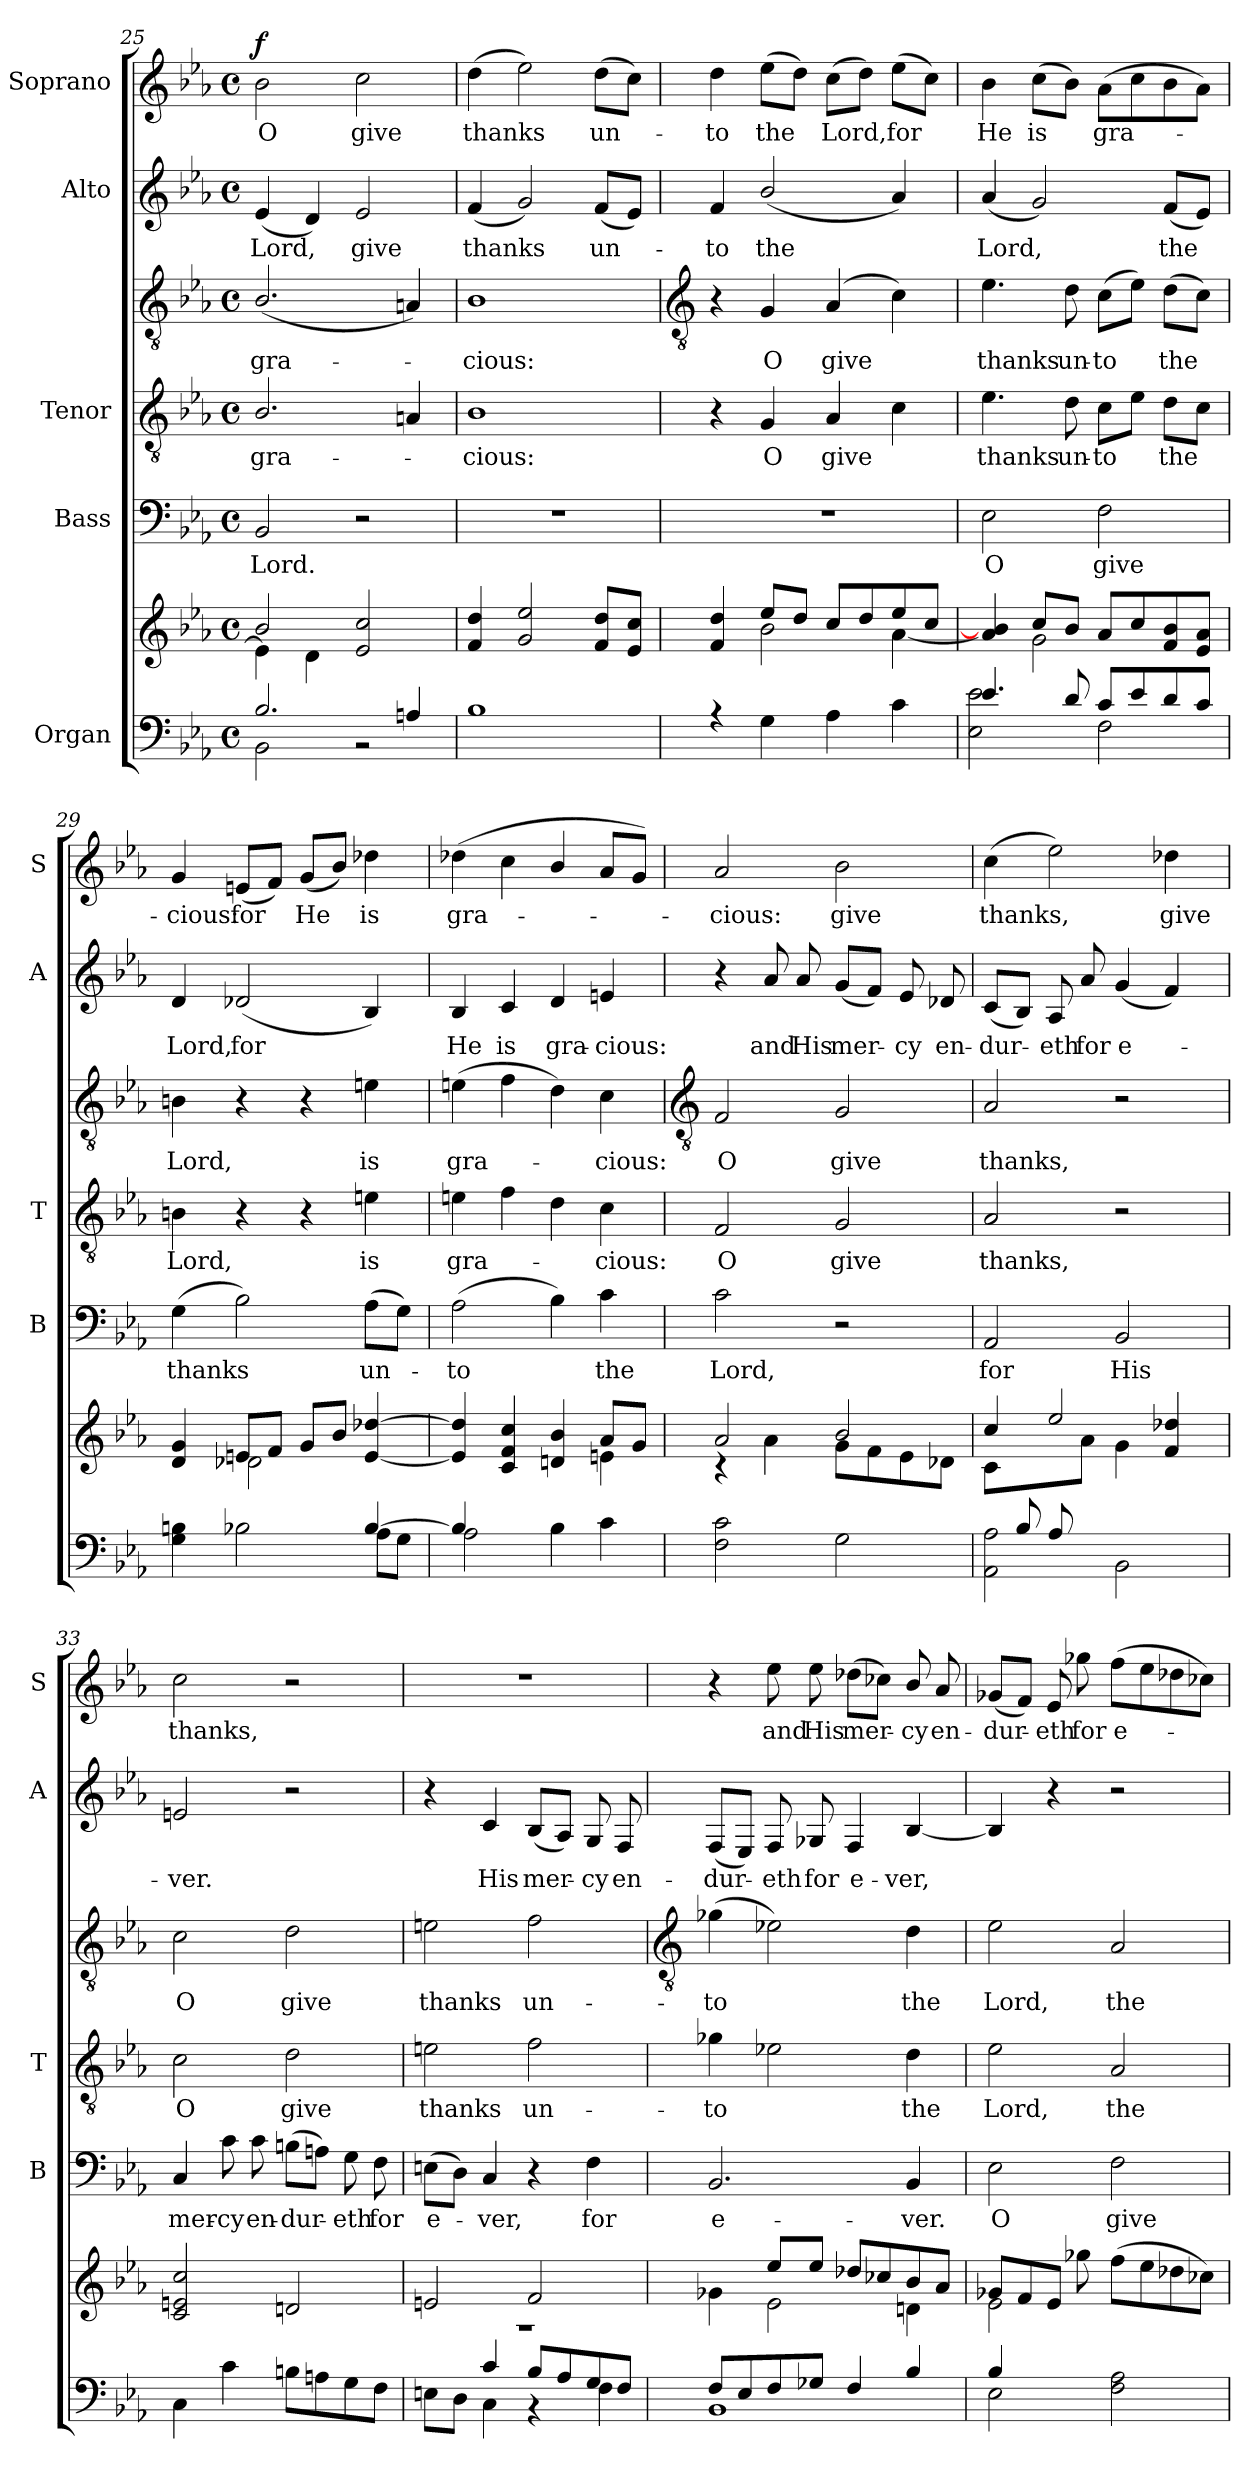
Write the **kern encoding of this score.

**kern	**kern	**kern	**text	**kern	**text	**kern	**text	**kern	**text	**kern	**text	**dynam
*part5	*part5	*part4	*part4	*part3	*part3	*part3	*part3	*part2	*part2	*part1	*part1	*part1
*staff7	*staff6	*staff5	*staff5	*staff4	*staff4	*staff3	*staff3	*staff2	*staff2	*staff1	*staff1	*staff1
*I"Organ	*	*I"Bass	*	*I"Tenor	*	*	*	*I"Alto	*	*I"Soprano	*	*
*	*	*I'B	*	*I'T	*	*	*	*I'A	*	*I'S	*	*
*clefF4	*clefG2	*clefF4	*	*clefGv2	*	*clefGv2	*	*clefG2	*	*clefG2	*	*
*k[b-e-a-]	*k[b-e-a-]	*k[b-e-a-]	*	*k[b-e-a-]	*	*k[b-e-a-]	*	*k[b-e-a-]	*	*k[b-e-a-]	*	*
*E-:	*E-:	*E-:	*	*E-:	*	*E-:	*	*E-:	*	*E-:	*	*
*M4/4	*M4/4	*M4/4	*	*M4/4	*	*M4/4	*	*M4/4	*	*M4/4	*	*
*met(c)	*met(c)	*met(c)	*	*met(c)	*	*met(c)	*	*met(c)	*	*met(c)	*	*
=25	=25	=25	=25	=25	=25	=25	=25	=25	=25	=25	=25	=25
*^	*^	*	*	*	*	*	*	*	*	*	*	*
!	!	!	!	!	!LO:LY:b	!	!LO:LY:b	!	!LO:LY:b	!	!LO:LY:b	!	!LO:LY:b	!LO:DY:b
2.B-/	2BB-\	4e-\]	2b-/	2BB-	Lord.	2.B-/	gra-	(<2.B-/	gra-	(<4e-	Lord,	2b-	O	f
.	.	4d\	.	.	.	.	.	.	.	4d)	.	.	.	.
!	!	!	!	!	!	!	!	!	!	!	!LO:LY:b	!	!LO:LY:b	!
.	2r	2e- 2cc	2ryy	2r	.	.	.	.	.	2e-	give	2cc	give	.
4An/	.	.	.	.	.	4An	.	4An)	.	.	.	.	.	.
=26	=26	=26	=26	=26	=26	=26	=26	=26	=26	=26	=26	=26	=26	=26
!	!	!	!	!	!	!	!LO:LY:b	!	!LO:LY:b	!	!LO:LY:b	!	!LO:LY:b	!
1ryy	1B-\	4f 4dd	1ryy	1r	.	1B-	cious:	1B-	cious:	(<4f	thanks	(>4dd	thanks	.
.	.	2g 2ee-	.	.	.	.	.	.	.	2g)	.	2ee-)	.	.
!	!	!	!	!	!	!	!	!	!	!	!LO:LY:b	!	!LO:LY:b	!
.	.	8f 8ddL	.	.	.	.	.	.	.	(<8fL	un-	(>8ddL	un-	.
.	.	8e- 8ccJ	.	.	.	.	.	.	.	8e-J)	.	8ccJ)	.	.
!!LO:LB:g=z
=27	=27	=27	=27	=27	=27	=27	=27	=27	=27	=27	=27	=27	=27	=27
*	*	*	*	*	*	*	*	*clefGv2	*	*	*	*	*	*
!	!	!	!	!	!	!	!	!	!	!	!LO:LY:b	!	!LO:LY:b	!
4r	1ryy	4f 4dd	4ryy	1r	.	4r	.	4r	.	4f	to	4dd	to	.
!	!	!	!	!	!	!	!LO:LY:b	!	!LO:LY:b	!	!LO:LY:b	!	!LO:LY:b	!
4G\	.	8ee-/L	2b-\	.	.	4G	O	4G	O	(<2b-/	the	(>8ee-L	the	.
.	.	8dd/J	.	.	.	.	.	.	.	.	.	8ddJ)	.	.
!	!	!	!	!	!	!	!LO:LY:b	!	!LO:LY:b	!	!	!	!LO:LY:b	!
4A-\	.	8cc/L	.	.	.	4A-	give	(<4A-	give	.	.	(>8ccL	Lord,	.
.	.	8dd/	.	.	.	.	.	.	.	.	.	8ddJ)	.	.
!	!	!	!	!	!	!	!	!	!	!	!	!	!LO:LY:b	!
4c\	.	8ee-/	[4a-\	.	.	4c	.	4c)	.	4a-)	.	(>8ee-L	for	.
.	.	8cc/J	.	.	.	.	.	.	.	.	.	8ccJ)	.	.
=28	=28	=28	=28	=28	=28	=28	=28	=28	=28	=28	=28	=28	=28	=28
!	!	!	!	!	!LO:LY:b	!	!LO:LY:b	!	!LO:LY:b	!	!LO:LY:b	!	!LO:LY:b	!
4.e-/	2E-\ 2e-\	4ryy	4a-/] 4b-/]	2E-	O	4.e-	thanks	4.e-	thanks	(<4a-	Lord,	4b-	He	.
!	!	!	!	!	!	!	!	!	!	!	!	!	!LO:LY:b	!
.	.	8cc/L	2g\	.	.	.	.	.	.	2g)	.	(>8ccL	is	.
!	!	!	!	!	!	!	!LO:LY:b	!	!LO:LY:b	!	!	!	!	!
8d/	.	8b-/J	.	.	.	8d	un-	8d	un-	.	.	8b-J)	.	.
!	!	!	!	!	!LO:LY:b	!	!LO:LY:b	!	!LO:LY:b	!	!	!	!LO:LY:b	!
8c/L	2F\	8a-L	.	2F	give	8cL	-to	(>8cL	-to	.	.	(>8a-L	gra-	.
8e-/	.	8cc	.	.	.	8e-J	.	8e-J)	.	.	.	8cc	.	.
!	!	!	!	!	!	!	!LO:LY:b	!	!LO:LY:b	!	!LO:LY:b	!	!	!
8d/	.	8f 8b-	4ryy	.	.	8dL	the	(>8dL	the	(<8fL	the	8b-	.	.
8c/J	.	8e- 8a-J	.	.	.	8cJ	.	8cJ)	.	8e-J)	.	8a-J)	.	.
=29	=29	=29	=29	=29	=29	=29	=29	=29	=29	=29	=29	=29	=29	=29
!	!	!	!	!	!LO:LY:b	!	!LO:LY:b	!	!LO:LY:b	!	!LO:LY:b	!	!LO:LY:b	!
2.ryy	4G\ 4Bn\	4d 4g	4ryy	(>4G	thanks	4Bn	Lord,	4Bn	Lord,	4d	Lord,	4g	cious:	.
!	!	!	!	!	!	!	!	!	!	!	!LO:LY:b	!	!LO:LY:b	!
.	2B-X\	8enL	2d-X\	2B-)	.	4r	.	4r	.	(<2d-X	for	(<8enL	for	.
.	.	8fJ	.	.	.	.	.	.	.	.	.	8fJ)	.	.
!	!	!	!	!	!	!	!	!	!	!	!	!	!LO:LY:b	!
.	.	8gL	.	.	.	4r	.	4r	.	.	.	(<8gL	He	.
.	.	8b-J	.	.	.	.	.	.	.	.	.	8b-J)	.	.
!	!	!	!	!	!LO:LY:b	!	!LO:LY:b	!	!LO:LY:b	!	!	!	!LO:LY:b	!
[4B-/	8A-\L	[4e [4dd-X	4ryy	(>8A-L	un-	4en	is	4en	is	4B-)	.	4dd-X	is	.
.	8G\J	.	.	8GJ)	.	.	.	.	.	.	.	.	.	.
=30	=30	=30	=30	=30	=30	=30	=30	=30	=30	=30	=30	=30	=30	=30
!	!	!	!	!	!LO:LY:b	!	!LO:LY:b	!	!LO:LY:b	!	!LO:LY:b	!	!LO:LY:b	!
4B-/]	2A-\	4e] 4dd-]	2.ryy	(>2A-	to	4en	gra-	(>4en	gra-	4B-	He	(<4dd-X	gra-	.
!	!	!	!	!	!	!	!	!	!	!	!LO:LY:b	!	!	!
2.ryy	.	4c 4f 4cc	.	.	.	4f	.	4f	.	4c	is	4cc	.	.
!	!	!	!	!	!	!	!	!	!	!	!LO:LY:b	!	!	!
.	4B-\	4dn 4b-	.	4B-)	.	4d	.	4d)	.	4d	gra-	4b-/	.	.
!	!	!	!	!	!LO:LY:b	!	!LO:LY:b	!	!LO:LY:b	!	!LO:LY:b	!	!	!
.	4c\	8a-L	4en\	4c	the	4c	cious:	4c	cious:	4en	-cious:	8a-L	.	.
.	.	8gJ	.	.	.	.	.	.	.	.	.	8gJ)	.	.
!!LO:LB:g=z
=31	=31	=31	=31	=31	=31	=31	=31	=31	=31	=31	=31	=31	=31	=31
*	*	*	*	*	*	*	*	*clefGv2	*	*	*	*	*	*
!	!	!	!	!	!LO:LY:b	!	!LO:LY:b	!	!LO:LY:b	!	!	!	!LO:LY:b	!
1ryy	2F\ 2c\	2a-	4r	2c	Lord,	2F	O	2F	O	4r	.	2a-	cious:	.
!	!	!	!	!	!	!	!	!	!	!	!LO:LY:b	!	!	!
.	.	.	4a-\	.	.	.	.	.	.	8a-	and	.	.	.
!	!	!	!	!	!	!	!	!	!	!	!LO:LY:b	!	!	!
.	.	.	.	.	.	.	.	.	.	8a-	His	.	.	.
!	!	!	!	!	!	!	!LO:LY:b	!	!LO:LY:b	!	!LO:LY:b	!	!LO:LY:b	!
.	2G\	2b-/	8g\L	2r	.	2G	give	2G	give	(<8gL	mer-	2b-	give	.
.	.	.	8f\	.	.	.	.	.	.	8fJ)	.	.	.	.
!	!	!	!	!	!	!	!	!	!	!	!LO:LY:b	!	!	!
.	.	.	8e-\	.	.	.	.	.	.	8e-	cy	.	.	.
!	!	!	!	!	!	!	!	!	!	!	!LO:LY:b	!	!	!
.	.	.	8d-X\J	.	.	.	.	.	.	8d-X	en-	.	.	.
=32	=32	=32	=32	=32	=32	=32	=32	=32	=32	=32	=32	=32	=32	=32
*	*^	*	*	*	*	*	*	*	*	*	*	*	*	*
!	!	!	!	!	!	!LO:LY:b	!	!LO:LY:b	!	!LO:LY:b	!	!LO:LY:b	!	!LO:LY:b	!
8ryy	1ryy	2AA-\ 2A-\	4cc/	8cL	2AA-	for	2A-	thanks,	2A-	thanks,	(<8cL	-dur-	(>4cc	thanks,	.
8B-	.	.	.	4ryy	.	.	.	.	.	.	8B-J)	.	.	.	.
!	!	!	!	!	!	!	!	!	!	!	!	!LO:LY:b	!	!	!
8A-	.	.	2ee-/	.	.	.	.	.	.	.	8A-	eth	2ee-)	.	.
!	!	!	!	!	!	!	!	!	!	!	!	!LO:LY:b	!	!	!
2ryy	.	.	.	8a-J	.	.	.	.	.	.	8a-	for	.	.	.
!	!	!	!	!	!	!LO:LY:b	!	!	!	!	!	!LO:LY:b	!	!	!
.	.	2BB-\	.	4g\	2BB-	His	2r	.	2r	.	(<4g	e-	.	.	.
!	!	!	!	!	!	!	!	!	!	!	!	!	!	!LO:LY:b	!
.	.	.	4f 4dd-X	4ryy	.	.	.	.	.	.	4f)	.	4dd-X	give	.
8ryy	.	.	.	.	.	.	.	.	.	.	.	.	.	.	.
*	*v	*v	*	*	*	*	*	*	*	*	*	*	*	*	*
=33	=33	=33	=33	=33	=33	=33	=33	=33	=33	=33	=33	=33	=33	=33
!	!	!	!	!	!LO:LY:b	!	!LO:LY:b	!	!LO:LY:b	!	!LO:LY:b	!	!LO:LY:b	!
1ryy	4C\	2c 2en 2cc	1ryy	4C	mer-	2c	O	2c	O	2en	ver.	2cc	thanks,	.
!	!	!	!	!	!LO:LY:b	!	!	!	!	!	!	!	!	!
.	4c\	.	.	8c	-cy	.	.	.	.	.	.	.	.	.
!	!	!	!	!	!LO:LY:b	!	!	!	!	!	!	!	!	!
.	.	.	.	8c	en-	.	.	.	.	.	.	.	.	.
!	!	!	!	!	!LO:LY:b	!	!LO:LY:b	!	!LO:LY:b	!	!	!	!	!
.	8Bn\L	2dn	.	(>8BnL	-dur-	2d	give	2d	give	2r	.	2r	.	.
.	8An\	.	.	8AnJ)	.	.	.	.	.	.	.	.	.	.
!	!	!	!	!	!LO:LY:b	!	!	!	!	!	!	!	!	!
.	8G\	.	.	8G	eth	.	.	.	.	.	.	.	.	.
!	!	!	!	!	!LO:LY:b	!	!	!	!	!	!	!	!	!
.	8F\J	.	.	8F	for	.	.	.	.	.	.	.	.	.
=34	=34	=34	=34	=34	=34	=34	=34	=34	=34	=34	=34	=34	=34	=34
!	!	!	!	!	!LO:LY:b	!	!LO:LY:b	!	!LO:LY:b	!	!	!	!	!
4ryy	8En\L	2en	1r	(>8EnL	e-	2en	thanks	2en	thanks	4r	.	1r	.	.
.	8D\J	.	.	8DJ)	.	.	.	.	.	.	.	.	.	.
!	!	!	!	!	!LO:LY:b	!	!	!	!	!	!LO:LY:b	!	!	!
4c/	4C\	.	.	4C	ver,	.	.	.	.	4c	His	.	.	.
!	!	!	!	!	!	!	!LO:LY:b	!	!LO:LY:b	!	!LO:LY:b	!	!	!
8B-/L	4r	2f	.	4r	.	2f	un-	2f	un-	(<8B-L	mer-	.	.	.
8A-/	.	.	.	.	.	.	.	.	.	8A-J)	.	.	.	.
!	!	!	!	!	!LO:LY:b	!	!	!	!	!	!LO:LY:b	!	!	!
8G/	4F\	.	.	4F	for	.	.	.	.	8G	cy	.	.	.
!	!	!	!	!	!	!	!	!	!	!	!LO:LY:b	!	!	!
8F/J	.	.	.	.	.	.	.	.	.	8F	en-	.	.	.
!!LO:LB:g=z
=35	=35	=35	=35	=35	=35	=35	=35	=35	=35	=35	=35	=35	=35	=35
*	*	*	*	*	*	*	*	*clefGv2	*	*	*	*	*	*
!	!	!	!	!	!LO:LY:b	!	!LO:LY:b	!	!LO:LY:b	!	!LO:LY:b	!	!	!
8F/L	1BB-\	4ryy	4g-X\	2.BB-	e-	4g-X	-to	(>4g-X	-to	(<8FL	-dur-	4r	.	.
8E-/	.	.	.	.	.	.	.	.	.	8E-J)	.	.	.	.
!	!	!	!	!	!	!	!	!	!	!	!LO:LY:b	!	!LO:LY:b	!
8F/	.	8ee-/L	2e-\	.	.	2e-X	.	2e-X)	.	8F	eth	8ee-	and	.
!	!	!	!	!	!	!	!	!	!	!	!LO:LY:b	!	!LO:LY:b	!
8G-X/J	.	8ee-/J	.	.	.	.	.	.	.	8G-X	for	8ee-	His	.
!	!	!	!	!	!	!	!	!	!	!	!LO:LY:b	!	!LO:LY:b	!
4F/	.	8dd-X/L	.	.	.	.	.	.	.	4F	e-	(>8dd-XL	mer-	.
.	.	8cc-X/	.	.	.	.	.	.	.	.	.	8cc-XJ)	.	.
!	!	!	!	!	!LO:LY:b	!	!LO:LY:b	!	!LO:LY:b	!	!LO:LY:b	!	!LO:LY:b	!
4B-/	.	8b-/	4dn\	4BB-	-ver.	4d	the	4d	the	[4B-	-ver,	8b-/	cy	.
!	!	!	!	!	!	!	!	!	!	!	!	!	!LO:LY:b	!
.	.	8a-/J	.	.	.	.	.	.	.	.	.	8a-	en-	.
=36	=36	=36	=36	=36	=36	=36	=36	=36	=36	=36	=36	=36	=36	=36
!	!	!	!	!	!LO:LY:b	!	!LO:LY:b	!	!LO:LY:b	!	!	!	!LO:LY:b	!
4B-/	2E-\	8g-X/L	2e-\	2E-	O	2e-	Lord,	2e-	Lord,	4B-]	.	(<8g-XL	-dur-	.
.	.	8f/	.	.	.	.	.	.	.	.	.	8fJ)	.	.
!	!	!	!	!	!	!	!	!	!	!	!	!	!LO:LY:b	!
2.ryy	.	8e-/J	.	.	.	.	.	.	.	4r	.	8e-	eth	.
!	!	!	!	!	!	!	!	!	!	!	!	!	!LO:LY:b	!
.	.	8gg-X\	.	.	.	.	.	.	.	.	.	8gg-X	for	.
!	!	!	!	!	!LO:LY:b	!	!LO:LY:b	!	!LO:LY:b	!	!	!	!LO:LY:b	!
.	2F\ 2A-\	(>8ff\L	2ryy	2F	give	2A-	the	2A-	the	2r	.	(>8ffL	e-	.
.	.	8ee-\	.	.	.	.	.	.	.	.	.	8ee-	.	.
.	.	8dd-X\	.	.	.	.	.	.	.	.	.	8dd-X	.	.
.	.	8cc-X\J)	.	.	.	.	.	.	.	.	.	8cc-XJ)	.	.
*v	*v	*	*	*	*	*	*	*	*	*	*	*	*	*
*	*v	*v	*	*	*	*	*	*	*	*	*	*	*
=	=	=	=	=	=	=	=	=	=	=	=	=
*-	*-	*-	*-	*-	*-	*-	*-	*-	*-	*-	*-	*-
